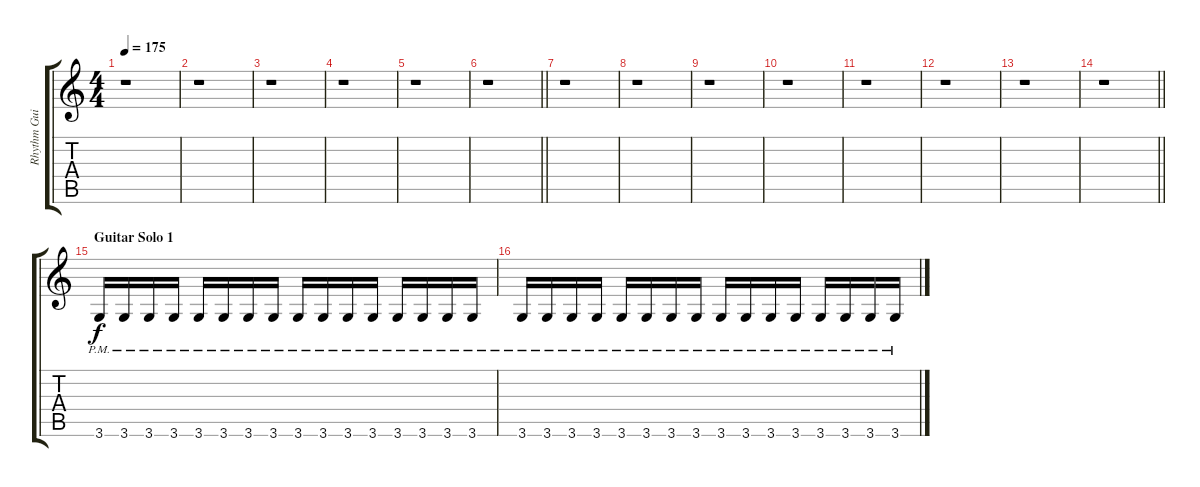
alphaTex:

\track ("Rhythm Guitar 1: Patrick Juhàsz" "Rhythm Gui") {instrument distortionguitar}
\staff {score tabs}
\tuning (E4 B3 G3 D3 A2 E2) {hide}
\ts (4 4)
\tempo 175
\clef g2
\ks aminor
r.1{dy f} |
r.1 |
r.1 |
r.1 |
r.1 |
\barLineRight lightlight
r.1 |
r.1 |
r.1 |
r.1 |
r.1 |
r.1 |
r.1 |
r.1 |
\barLineRight lightlight
r.1 |
\section ("" "Guitar Solo 1")
3.6{pm}.16 3.6{pm}.16 3.6{pm}.16 3.6{pm}.16 3.6{pm}.16 3.6{pm}.16 3.6{pm}.16 3.6{pm}.16 3.6{pm}.16 3.6{pm}.16 3.6{pm}.16 3.6{pm}.16 3.6{pm}.16 3.6{pm}.16 3.6{pm}.16 3.6{pm}.16 |
3.6{pm}.16 3.6{pm}.16 3.6{pm}.16 3.6{pm}.16 3.6{pm}.16 3.6{pm}.16 3.6{pm}.16 3.6{pm}.16 3.6{pm}.16 3.6{pm}.16 3.6{pm}.16 3.6{pm}.16 3.6{pm}.16 3.6{pm}.16 3.6{pm}.16 3.6{pm}.16
